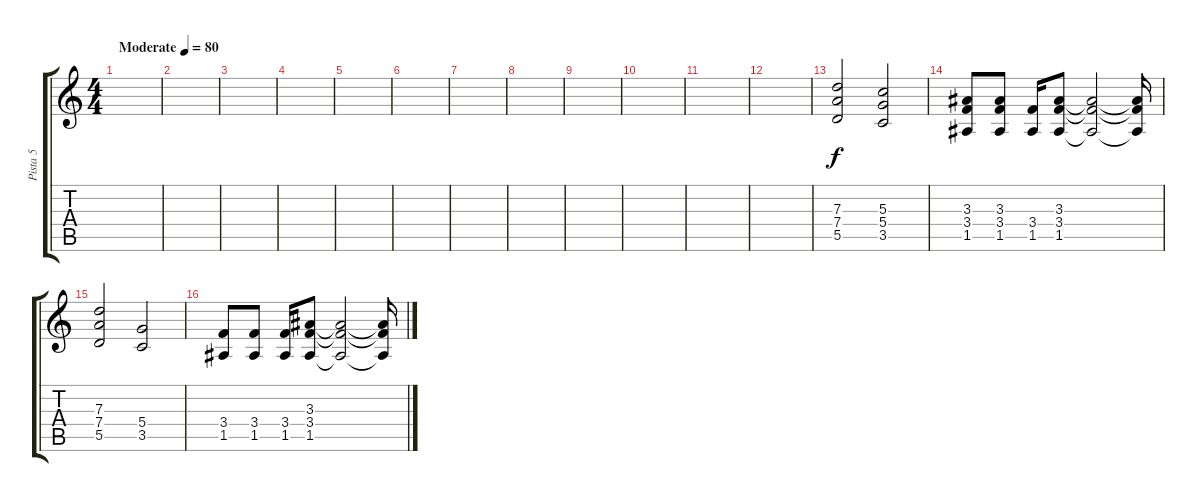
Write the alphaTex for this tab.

\track ("Pista 5" "Pista 5") {instrument distortionguitar}
\staff {score tabs}
\tuning (E4 B3 G3 D3 A2 E2) {hide}
\ts (4 4)
\tempo (80 "Moderate")
\clef g2
\ks c
|
|
|
|
|
|
|
|
|
|
|
|
(7.3 7.4 5.5).2 (5.3 5.4 3.5).2 |
(3.3 3.4 1.5).8 (3.3 3.4 1.5).8 (3.4 1.5).16 (3.3 3.4 1.5).8 (3.3{t} 3.4{t} 1.5{t}).2 (3.3{t} 3.4{t} 1.5{t}).16 |
(7.3 7.4 5.5).2 (5.4 3.5).2 |
(3.4 1.5).8 (3.4 1.5).8 (3.4 1.5).16 (3.3 3.4 1.5).8 (3.3{t} 3.4{t} 1.5{t}).2 (3.3{t} 3.4{t} 1.5{t}).16
